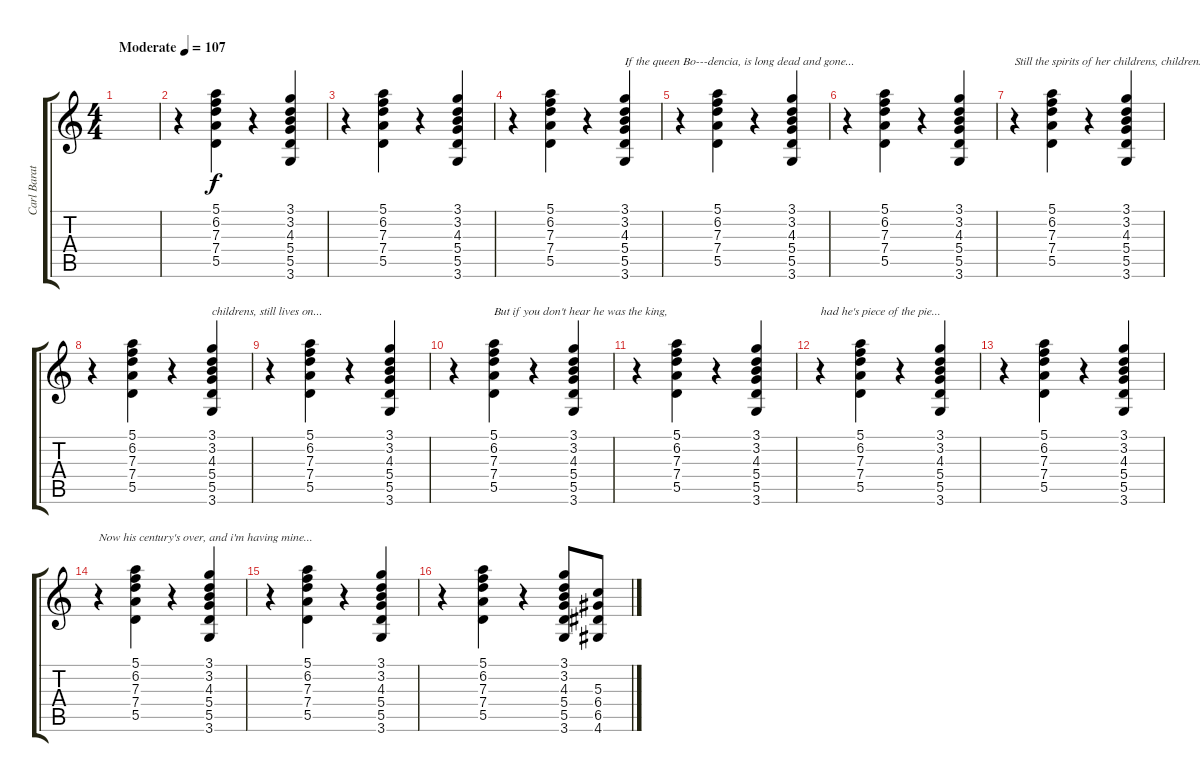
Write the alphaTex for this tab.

\track ("Carl Barat" "Carl Barat") {instrument acousticguitarsteel}
\staff {score tabs}
\tuning (E4 B3 G3 D3 A2 E2) {hide}
\ts (4 4)
\tempo (107 "Moderate")
\clef g2
\ks c
|
r.4 (5.1 6.2 7.3 7.4 5.5).4 r.4 (3.1 3.2 4.3 5.4 5.5 3.6).4 |
r.4 (5.1 6.2 7.3 7.4 5.5).4 r.4 (3.1 3.2 4.3 5.4 5.5 3.6).4 |
r.4 (5.1 6.2 7.3 7.4 5.5).4 r.4 (3.1 3.2 4.3 5.4 5.5 3.6).4{txt "If the queen Bo---dencia, is long dead and gone..."} |
r.4 (5.1 6.2 7.3 7.4 5.5).4 r.4 (3.1 3.2 4.3 5.4 5.5 3.6).4 |
r.4 (5.1 6.2 7.3 7.4 5.5).4 r.4 (3.1 3.2 4.3 5.4 5.5 3.6).4 |
r.4{txt "Still the spirits of her childrens, childrens,"} (5.1 6.2 7.3 7.4 5.5).4 r.4 (3.1 3.2 4.3 5.4 5.5 3.6).4 |
r.4 (5.1 6.2 7.3 7.4 5.5).4 r.4 (3.1 3.2 4.3 5.4 5.5 3.6).4{txt "childrens, still lives on..."} |
r.4 (5.1 6.2 7.3 7.4 5.5).4 r.4 (3.1 3.2 4.3 5.4 5.5 3.6).4 |
r.4 (5.1 6.2 7.3 7.4 5.5).4{txt "But if you don't hear he was the king,"} r.4 (3.1 3.2 4.3 5.4 5.5 3.6).4 |
r.4 (5.1 6.2 7.3 7.4 5.5).4 r.4 (3.1 3.2 4.3 5.4 5.5 3.6).4 |
r.4{txt "had he's piece of the pie..."} (5.1 6.2 7.3 7.4 5.5).4 r.4 (3.1 3.2 4.3 5.4 5.5 3.6).4 |
r.4 (5.1 6.2 7.3 7.4 5.5).4 r.4 (3.1 3.2 4.3 5.4 5.5 3.6).4 |
r.4{txt "Now his century's over, and i'm having mine..."} (5.1 6.2 7.3 7.4 5.5).4 r.4 (3.1 3.2 4.3 5.4 5.5 3.6).4 |
r.4 (5.1 6.2 7.3 7.4 5.5).4 r.4 (3.1 3.2 4.3 5.4 5.5 3.6).4 |
r.4 (5.1 6.2 7.3 7.4 5.5).4 r.4 (3.1 3.2 4.3 5.4 5.5 3.6).8 (5.3 6.4 6.5 4.6).8
